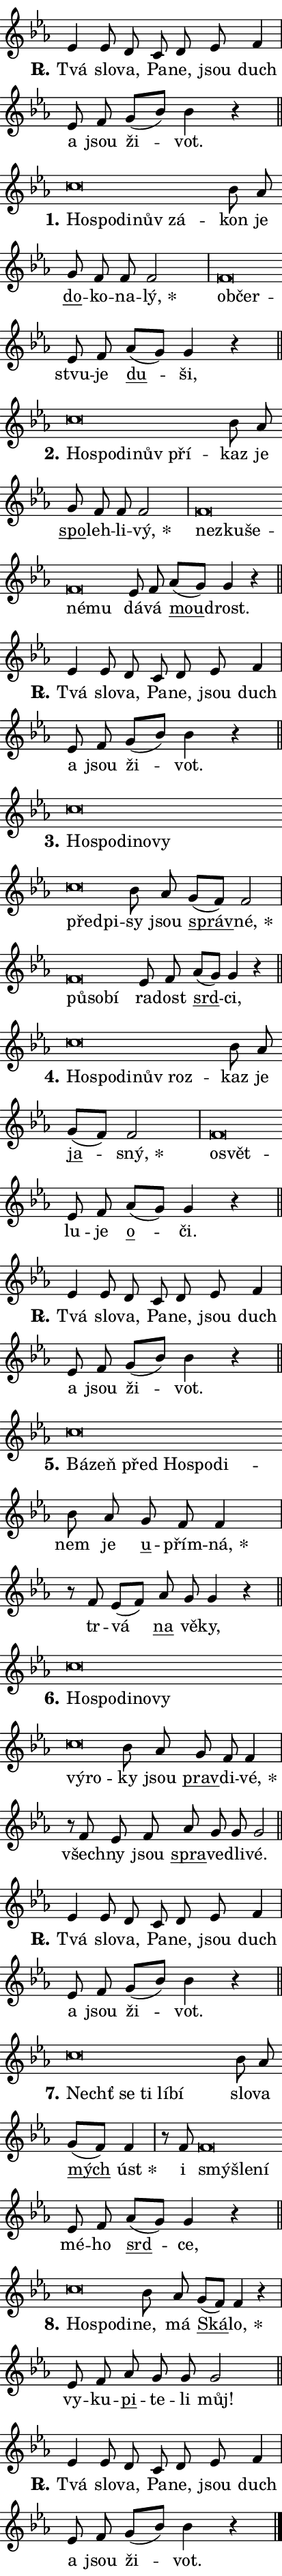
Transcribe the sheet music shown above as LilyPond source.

\version "2.22.1"
\header { tagline = "" }
\paper {
  indent = 0\cm
  top-margin = 0\cm
  right-margin = 0\cm
  bottom-margin = 0\cm
  left-margin = 0\cm
  paper-width = 7\cm
  page-breaking = #ly:one-page-breaking
  system-system-spacing.basic-distance = #11
  score-system-spacing.basic-distance = #11
  ragged-last = ##f
}


%% Author: Thomas Morley
%% https://lists.gnu.org/archive/html/lilypond-user/2020-05/msg00002.html
#(define (line-position grob)
"Returns position of @var[grob} in current system:
   @code{'start}, if at first time-step
   @code{'end}, if at last time-step
   @code{'middle} otherwise
"
  (let* ((col (ly:item-get-column grob))
         (ln (ly:grob-object col 'left-neighbor))
         (rn (ly:grob-object col 'right-neighbor))
         (col-to-check-left (if (ly:grob? ln) ln col))
         (col-to-check-right (if (ly:grob? rn) rn col))
         (break-dir-left
           (and
             (ly:grob-property col-to-check-left 'non-musical #f)
             (ly:item-break-dir col-to-check-left)))
         (break-dir-right
           (and
             (ly:grob-property col-to-check-right 'non-musical #f)
             (ly:item-break-dir col-to-check-right))))
        (cond ((eqv? 1 break-dir-left) 'start)
              ((eqv? -1 break-dir-right) 'end)
              (else 'middle))))

#(define (tranparent-at-line-position vctor)
  (lambda (grob)
  "Relying on @code{line-position} select the relevant enry from @var{vctor}.
Used to determine transparency,"
    (case (line-position grob)
      ((end) (not (vector-ref vctor 0)))
      ((middle) (not (vector-ref vctor 1)))
      ((start) (not (vector-ref vctor 2))))))

noteHeadBreakVisibility =
#(define-music-function (break-visibility)(vector?)
"Makes @code{NoteHead}s transparent relying on @var{break-visibility}"
#{
  \override NoteHead.transparent =
    #(tranparent-at-line-position break-visibility)
#})

#(define delete-ledgers-for-transparent-note-heads
  (lambda (grob)
    "Reads whether a @code{NoteHead} is transparent.
If so this @code{NoteHead} is removed from @code{'note-heads} from
@var{grob}, which is supposed to be @code{LedgerLineSpanner}.
As a result ledgers are not printed for this @code{NoteHead}"
    (let* ((nhds-array (ly:grob-object grob 'note-heads))
           (nhds-list
             (if (ly:grob-array? nhds-array)
                 (ly:grob-array->list nhds-array)
                 '()))
           ;; Relies on the transparent-property being done before
           ;; Staff.LedgerLineSpanner.after-line-breaking is executed.
           ;; This is fragile ...
           (to-keep
             (remove
               (lambda (nhd)
                 (ly:grob-property nhd 'transparent #f))
               nhds-list)))
      ;; TODO find a better method to iterate over grob-arrays, similiar
      ;; to filter/remove etc for lists
      ;; For now rebuilt from scratch
      (set! (ly:grob-object grob 'note-heads)  '())
      (for-each
        (lambda (nhd)
          (ly:pointer-group-interface::add-grob grob 'note-heads nhd))
        to-keep))))

hideNotes = {
  \noteHeadBreakVisibility #begin-of-line-visible
}
unHideNotes = {
  \noteHeadBreakVisibility #all-visible
}

% work-around for resetting accidentals
% https://lilypond.org/doc/v2.23/Documentation/notation/displaying-rhythms#unmetered-music
cadenzaMeasure = {
  \cadenzaOff
  \partial 1024 s1024
  \cadenzaOn
}

#(define-markup-command (accent layout props text) (markup?)
  "Underline accented syllable"
  (interpret-markup layout props
    #{\markup \override #'(offset . 4.3) \underline { #text }#}))

responsum = \markup \concat {
  "R" \hspace #-1.05 \path #0.1 #'((moveto 0 0.07) (lineto 0.9 0.8)) \hspace #0.05 "."
}

\layout {
    \context {
        \Staff
        \remove "Time_signature_engraver"
        \override LedgerLineSpanner.after-line-breaking = #delete-ledgers-for-transparent-note-heads
    }
    \context {
        \Voice {
            \override NoteHead.output-attributes = #'((class . "notehead"))
            \override Hairpin.height = #0.55
        }
    }
    \context {
        \Lyrics {
            \override StanzaNumber.output-attributes = #'((class . "stanzanumber"))
            \override LyricSpace.minimum-distance = #0.9
            \override LyricText.font-name = #"TeX Gyre Schola"
            \override LyricText.font-size = 1
            \override StanzaNumber.font-name = #"TeX Gyre Schola Bold"
            \override StanzaNumber.font-size = 1
        }
    }
}

% magnetic-lyrics.ily
%
%   written by
%     Jean Abou Samra <jean@abou-samra.fr>
%     Werner Lemberg <wl@gnu.org>
%
%   adapted by
%     Jiri Hon <jiri.hon@gmail.com>
%
% Version 2022-Apr-15

% https://www.mail-archive.com/lilypond-user@gnu.org/msg149350.html

#(define (Left_hyphen_pointer_engraver context)
   "Collect syllable-hyphen-syllable occurrences in lyrics and store
them in properties.  This engraver only looks to the left.  For
example, if the lyrics input is @code{foo -- bar}, it does the
following.

@itemize @bullet
@item
Set the @code{text} property of the @code{LyricHyphen} grob between
@q{foo} and @q{bar} to @code{foo}.

@item
Set the @code{left-hyphen} property of the @code{LyricText} grob with
text @q{foo} to the @code{LyricHyphen} grob between @q{foo} and
@q{bar}.
@end itemize

Use this auxiliary engraver in combination with the
@code{lyric-@/text::@/apply-@/magnetic-@/offset!} hook."
   (let ((hyphen #f)
         (text #f))
     (make-engraver
      (acknowledgers
       ((lyric-syllable-interface engraver grob source-engraver)
        (set! text grob)))
      (end-acknowledgers
       ((lyric-hyphen-interface engraver grob source-engraver)
        ;(when (not (grob::has-interface grob 'lyric-space-interface))
          (set! hyphen grob)));)
      ((stop-translation-timestep engraver)
       (when (and text hyphen)
         (ly:grob-set-object! text 'left-hyphen hyphen))
       (set! text #f)
       (set! hyphen #f)))))

#(define (lyric-text::apply-magnetic-offset! grob)
   "If the space between two syllables is less than the value in
property @code{LyricText@/.details@/.squash-threshold}, move the right
syllable to the left so that it gets concatenated with the left
syllable.

Use this function as a hook for
@code{LyricText@/.after-@/line-@/breaking} if the
@code{Left_@/hyphen_@/pointer_@/engraver} is active."
   (let ((hyphen (ly:grob-object grob 'left-hyphen #f)))
     (when hyphen
       (let ((left-text (ly:spanner-bound hyphen LEFT)))
         (when (grob::has-interface left-text 'lyric-syllable-interface)
           (let* ((common (ly:grob-common-refpoint grob left-text X))
                  (this-x-ext (ly:grob-extent grob common X))
                  (left-x-ext
                   (begin
                     ;; Trigger magnetism for left-text.
                     (ly:grob-property left-text 'after-line-breaking)
                     (ly:grob-extent left-text common X)))
                  ;; `delta` is the gap width between two syllables.
                  (delta (- (interval-start this-x-ext)
                            (interval-end left-x-ext)))
                  (details (ly:grob-property grob 'details))
                  (threshold (assoc-get 'squash-threshold details 0.2)))
             (when (< delta threshold)
               (let* (;; We have to manipulate the input text so that
                      ;; ligatures crossing syllable boundaries are not
                      ;; disabled.  For languages based on the Latin
                      ;; script this is essentially a beautification.
                      ;; However, for non-Western scripts it can be a
                      ;; necessity.
                      (lt (ly:grob-property left-text 'text))
                      (rt (ly:grob-property grob 'text))
                      (is-space (grob::has-interface hyphen 'lyric-space-interface))
                      (space (if is-space " " ""))
                      (space-markup (grob-interpret-markup grob " "))
                      (space-size (interval-length (ly:stencil-extent space-markup X)))
                      (extra-delta (if is-space space-size 0))
                      ;; Append new syllable.
                      (ltrt-space (if (and (string? lt) (string? rt))
                                (string-append lt space rt)
                                (make-concat-markup (list lt space rt))))
                      ;; Right-align `ltrt` to the right side.
                      (ltrt-space-markup (grob-interpret-markup
                               grob
                               (make-translate-markup
                                (cons (interval-length this-x-ext) 0)
                                (make-right-align-markup ltrt-space)))))
                 (begin
                   ;; Don't print `left-text`.
                   (ly:grob-set-property! left-text 'stencil #f)
                   ;; Set text and stencil (which holds all collected
                   ;; syllables so far) and shift it to the left.
                   (ly:grob-set-property! grob 'text ltrt-space)
                   (ly:grob-set-property! grob 'stencil ltrt-space-markup)
                   (ly:grob-translate-axis! grob (- (- delta extra-delta)) X))))))))))


#(define (lyric-hyphen::displace-bounds-first grob)
   ;; Make very sure this callback isn't triggered too early.
   (let ((left (ly:spanner-bound grob LEFT))
         (right (ly:spanner-bound grob RIGHT)))
     (ly:grob-property left 'after-line-breaking)
     (ly:grob-property right 'after-line-breaking)
     (ly:lyric-hyphen::print grob)))

squashThreshold = #0.4

\layout {
  \context {
    \Lyrics
    \consists #Left_hyphen_pointer_engraver
    \override LyricText.after-line-breaking =
      #lyric-text::apply-magnetic-offset!
    \override LyricHyphen.stencil = #lyric-hyphen::displace-bounds-first
    \override LyricText.details.squash-threshold = \squashThreshold
    \override LyricHyphen.minimum-distance = 0
    \override LyricHyphen.minimum-length = \squashThreshold
  }
}

squash = \override LyricText.details.squash-threshold = 9999
unSquash = \override LyricText.details.squash-threshold = \squashThreshold

left = \override LyricText.self-alignment-X = #LEFT
unLeft = \revert LyricText.self-alignment-X

starOffset = #(lambda (grob) 
                (let ((x_offset (ly:self-alignment-interface::aligned-on-x-parent grob)))
                  (if (= x_offset 0) 0 (+ x_offset 1.2))))

star = #(define-music-function (syllable)(string?)
"Append star separator at the end of a syllable"
#{
  \once \override LyricText.X-offset = #starOffset
  \lyricmode { \markup {
    #syllable
    \override #'((font-name . "TeX Gyre Schola Bold")) \hspace #0.2 \lower #0.65 \larger "*"
  } }
#})

starAccent = #(define-music-function (syllable)(string?)
"Append star separator at the end of a syllable and make accent"
#{
  \once \override LyricText.X-offset = #starOffset
  \lyricmode { \markup {
    \accent #syllable
    \override #'((font-name . "TeX Gyre Schola Bold")) \hspace #0.2 \lower #0.65 \larger "*"
  } }
#})

breath = #(define-music-function (syllable)(string?)
"Append breathing indicator at the end of a syllable"
#{
  \lyricmode { \markup { #syllable "+" } }
#})

optionalBreath = #(define-music-function (syllable)(string?)
"Append optional breathing indicator at the end of a syllable"
#{
  \lyricmode { \markup { #syllable "(+)" } }
#})


\score {
    <<
        \new Voice = "melody" { \cadenzaOn \key es \major \relative { es'4 es8 d c d es f4 \cadenzaMeasure \bar "|" es8 f \bar "" g[( bes)] bes4 r \cadenzaMeasure \bar "||" \break }
\relative { c''\breve*1/16 \hideNotes \breve*1/16 \bar "" \breve*1/16 \bar "" \breve*1/16 \breve*1/16 \bar "" \unHideNotes bes8 as \bar "" g f f f2 \cadenzaMeasure \bar "|" f\breve*1/16 \hideNotes \breve*1/16 \bar "" \unHideNotes es8 f \bar "" as[( g)] g4 r \cadenzaMeasure \bar "||" \break }
\relative { c''\breve*1/16 \hideNotes \breve*1/16 \bar "" \breve*1/16 \bar "" \breve*1/16 \breve*1/16 \bar "" \unHideNotes bes8 as \bar "" g f f f2 \cadenzaMeasure \bar "|" f\breve*1/16 \hideNotes \breve*1/16 \bar "" \breve*1/16 \bar "" \breve*1/16 \breve*1/16 \bar "" \unHideNotes es8 f \bar "" as[( g)] g4 r \cadenzaMeasure \bar "||" \break }
\relative { es'4 es8 d c d es f4 \cadenzaMeasure \bar "|" es8 f \bar "" g[( bes)] bes4 r \cadenzaMeasure \bar "||" \break }
\relative { c''\breve*1/16 \hideNotes \breve*1/16 \bar "" \breve*1/16 \bar "" \breve*1/16 \bar "" \breve*1/16 \bar "" \breve*1/16 \breve*1/16 \bar "" \unHideNotes bes8 as \bar "" g[( f)] f2 \cadenzaMeasure \bar "|" f\breve*1/16 \hideNotes \breve*1/16 \breve*1/16 \bar "" \unHideNotes es8 f \bar "" as[( g)] g4 r \cadenzaMeasure \bar "||" \break }
\relative { c''\breve*1/16 \hideNotes \breve*1/16 \bar "" \breve*1/16 \bar "" \breve*1/16 \breve*1/16 \bar "" \unHideNotes bes8 as \bar "" g[( f)] f2 \cadenzaMeasure \bar "|" f\breve*1/16 \hideNotes \breve*1/16 \bar "" \unHideNotes es8 f \bar "" as[( g)] g4 r \cadenzaMeasure \bar "||" \break }
\relative { es'4 es8 d c d es f4 \cadenzaMeasure \bar "|" es8 f \bar "" g[( bes)] bes4 r \cadenzaMeasure \bar "||" \break }
\relative { c''\breve*1/16 \hideNotes \breve*1/16 \bar "" \breve*1/16 \bar "" \breve*1/16 \bar "" \breve*1/16 \breve*1/16 \bar "" \unHideNotes bes8 as \bar "" g f f4 \cadenzaMeasure \bar "|" r8 f8 es8[( f)] \bar "" as g g4 r \cadenzaMeasure \bar "||" \break }
\relative { c''\breve*1/16 \hideNotes \breve*1/16 \bar "" \breve*1/16 \bar "" \breve*1/16 \bar "" \breve*1/16 \bar "" \breve*1/16 \breve*1/16 \bar "" \unHideNotes bes8 as \bar "" g f f4 \cadenzaMeasure \bar "|" r8 f es8 f \bar "" as g g g2 \cadenzaMeasure \bar "||" \break }
\relative { es'4 es8 d c d es f4 \cadenzaMeasure \bar "|" es8 f \bar "" g[( bes)] bes4 r \cadenzaMeasure \bar "||" \break }
\relative { c''\breve*1/16 \hideNotes \breve*1/16 \bar "" \breve*1/16 \bar "" \breve*1/16 \breve*1/16 \bar "" \unHideNotes bes8 as \bar "" g[( f)] f4 \cadenzaMeasure \bar "|" r8 f8 f\breve*1/16 \hideNotes \breve*1/16 \breve*1/16 \bar "" \unHideNotes es8 f \bar "" as[( g)] g4 r \cadenzaMeasure \bar "||" \break }
\relative { c''\breve*1/16 \hideNotes \breve*1/16 \breve*1/16 \bar "" \unHideNotes bes8 as \bar "" g[( f)] f4 r \cadenzaMeasure \bar "|" es8 f \bar "" as g g g2 \cadenzaMeasure \bar "||" \break }
\relative { es'4 es8 d c d es f4 \cadenzaMeasure \bar "|" es8 f \bar "" g[( bes)] bes4 r \cadenzaMeasure \bar "||" \break } \bar "|." }
        \new Lyrics \lyricsto "melody" { \lyricmode { \set stanza = \responsum
Tvá slo -- va, Pa -- ne, jsou duch a jsou ži -- vot.
\set stanza = "1."
\left Ho -- \squash spo -- di -- nův zá -- \unLeft \unSquash kon je \markup \accent do -- ko -- na -- \star lý, \left ob -- \squash čer -- \unLeft \unSquash stvu -- je \markup \accent du -- ši,
\set stanza = "2."
\left Ho -- \squash spo -- di -- nův pří -- \unLeft \unSquash kaz je \markup \accent spo -- leh -- li -- \star vý, \left ne -- \squash zku -- še -- né -- mu \unLeft \unSquash dá -- vá \markup \accent mou -- drost.
\set stanza = \responsum
Tvá slo -- va, Pa -- ne, jsou duch a jsou ži -- vot.
\set stanza = "3."
\left Ho -- \squash spo -- di -- no -- vy před -- pi -- \unLeft \unSquash sy jsou \markup \accent správ -- \star né, \left pů -- \squash so -- bí \unLeft \unSquash ra -- dost \markup \accent srd -- ci,
\set stanza = "4."
\left Ho -- \squash spo -- di -- nův roz -- \unLeft \unSquash kaz je \markup \accent ja -- \star sný, \left o -- \squash svět -- \unLeft \unSquash lu -- je \markup \accent o -- či.
\set stanza = \responsum
Tvá slo -- va, Pa -- ne, jsou duch a jsou ži -- vot.
\set stanza = "5."
\left Bá -- \squash zeň před Ho -- spo -- di -- \unLeft \unSquash nem je \markup \accent u -- přím -- \star ná, tr -- vá \markup \accent na vě -- ky,
\set stanza = "6."
\left Ho -- \squash spo -- di -- no -- vy vý -- ro -- \unLeft \unSquash ky jsou \markup \accent prav -- di -- \star vé, všech -- ny jsou \markup \accent spra -- ve -- dli -- vé.
\set stanza = \responsum
Tvá slo -- va, Pa -- ne, jsou duch a jsou ži -- vot.
\set stanza = "7."
\left Nechť \squash se ti lí -- bí \unLeft \unSquash slo -- va \markup \accent mých \star úst i \left smý -- \squash šle -- ní \unLeft \unSquash mé -- ho \markup \accent srd -- ce,
\set stanza = "8."
\left Ho -- \squash spo -- di -- \unLeft \unSquash ne, má \markup \accent Ská -- \star lo, vy -- ku -- \markup \accent pi -- te -- li můj!
\set stanza = \responsum
Tvá slo -- va, Pa -- ne, jsou duch a jsou ži -- vot. } }
    >>
    \layout {}
}
